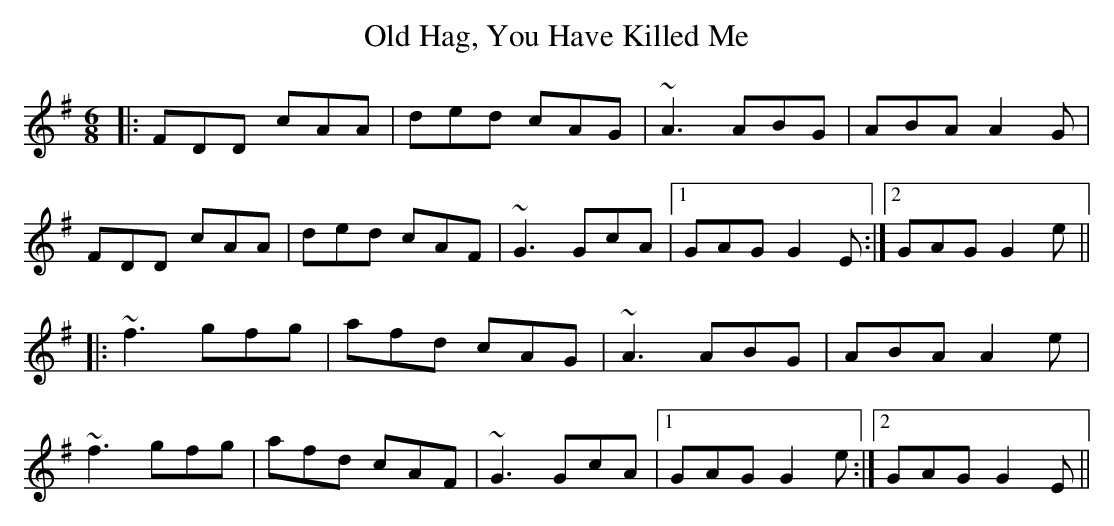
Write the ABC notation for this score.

X:1
T: Old Hag, You Have Killed Me
M: 6/8
L: 1/8
K: Dmix
|:FDD cAA|ded cAG|~A3 ABG|ABA A2G|
FDD cAA|ded cAF|~G3 GcA|1 GAG G2E:|2 GAG G2e||
|:~f3 gfg|afd cAG|~A3 ABG|ABA A2e|
~f3 gfg|afd cAF|~G3 GcA|1 GAG G2e:|2 GAG G2E||
